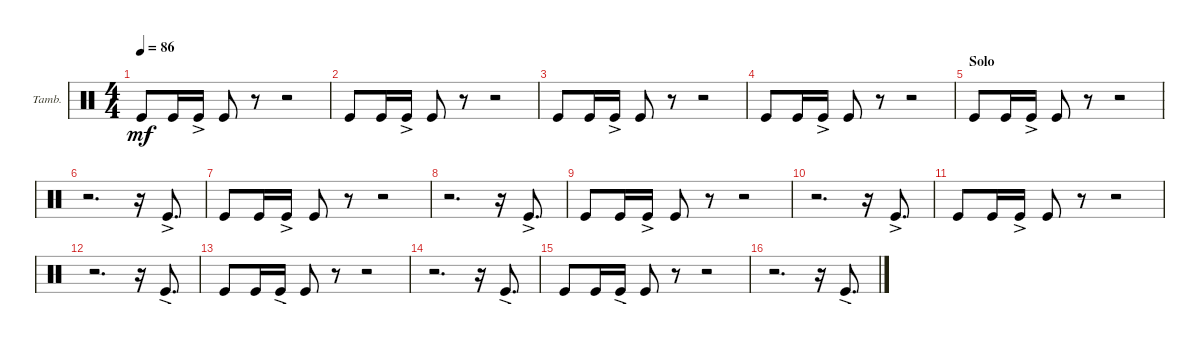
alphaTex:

\bracketExtendMode groupsimilarinstruments
\firstSystemTrackNameOrientation horizontal
\otherSystemsTrackNameOrientation horizontal
\track ("Nick Mason" "Tamb.") {multiBarRest instrument percussion}
\staff {score}
\articulation defaults
\ts (4 4)
\tempo 86
\clef neutral
\ks c "Kick (hit)".8{dy mf} "Kick (hit)".16 "Kick (hit)"{ac}.16 "Kick (hit)".8
r.8 r.2 |
"Kick (hit)".8 "Kick (hit)".16 "Kick (hit)"{ac}.16 "Kick (hit)".8 r.8 r.2 |
"Kick (hit)".8 "Kick (hit)".16 "Kick (hit)"{ac}.16 "Kick (hit)".8 r.8 r.2 |
"Kick (hit)".8 "Kick (hit)".16 "Kick (hit)"{ac}.16 "Kick (hit)".8 r.8 r.2 |
\section ("" "Solo")
"Kick (hit)".8 "Kick (hit)".16 "Kick (hit)"{ac}.16 "Kick (hit)".8 r.8 r.2 |
r.2{d} r.16 "Kick (hit)"{ac}.8{d} |
"Kick (hit)".8 "Kick (hit)".16 "Kick (hit)"{ac}.16 "Kick (hit)".8 r.8 r.2 |
r.2{d} r.16 "Kick (hit)"{ac}.8{d} |
"Kick (hit)".8 "Kick (hit)".16 "Kick (hit)"{ac}.16 "Kick (hit)".8 r.8 r.2 |
r.2{d} r.16 "Kick (hit)"{ac}.8{d} |
"Kick (hit)".8 "Kick (hit)".16 "Kick (hit)"{ac}.16 "Kick (hit)".8 r.8 r.2 |
r.2{d} r.16 "Kick (hit)"{ac}.8{d} |
"Kick (hit)".8 "Kick (hit)".16 "Kick (hit)"{ac}.16 "Kick (hit)".8 r.8 r.2 |
r.2{d} r.16 "Kick (hit)"{ac}.8{d} |
"Kick (hit)".8 "Kick (hit)".16 "Kick (hit)"{ac}.16 "Kick (hit)".8 r.8 r.2 |
r.2{d} r.16 "Kick (hit)"{ac}.8{d}
